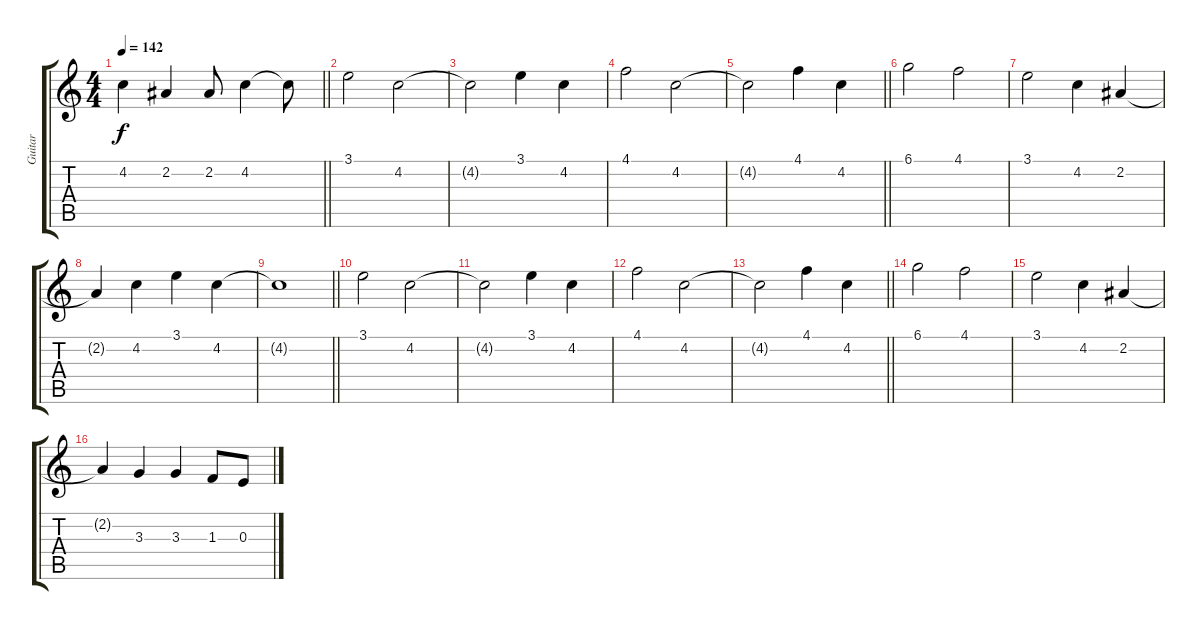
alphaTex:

\track ("Guitar" "Guitar") {instrument distortionguitar}
\staff {score tabs}
\tuning (Db4 Ab3 E3 B2 Gb2 B1) {hide}
\ts (4 4)
\tempo 142
\clef g2
\barLineRight lightlight
\ks c
4.2{t}.4{dy f} 2.2.4 2.2.8 4.2.4 4.2{t}.8 |
3.1.2 4.2.2 |
4.2{t}.2 3.1.4 4.2.4 |
4.1.2 4.2.2 |
\barLineRight lightlight
4.2{t}.2 4.1.4 4.2.4 |
6.1.2 4.1.2 |
3.1.2 4.2.4 2.2.4 |
2.2{t}.4 4.2.4 3.1.4 4.2.4 |
\barLineRight lightlight
4.2{t}.1 |
3.1.2 4.2.2 |
4.2{t}.2 3.1.4 4.2.4 |
4.1.2 4.2.2 |
\barLineRight lightlight
4.2{t}.2 4.1.4 4.2.4 |
6.1.2 4.1.2 |
3.1.2 4.2.4 2.2.4 |
2.2{t}.4 3.3.4 3.3.4 1.3.8 0.3.8
